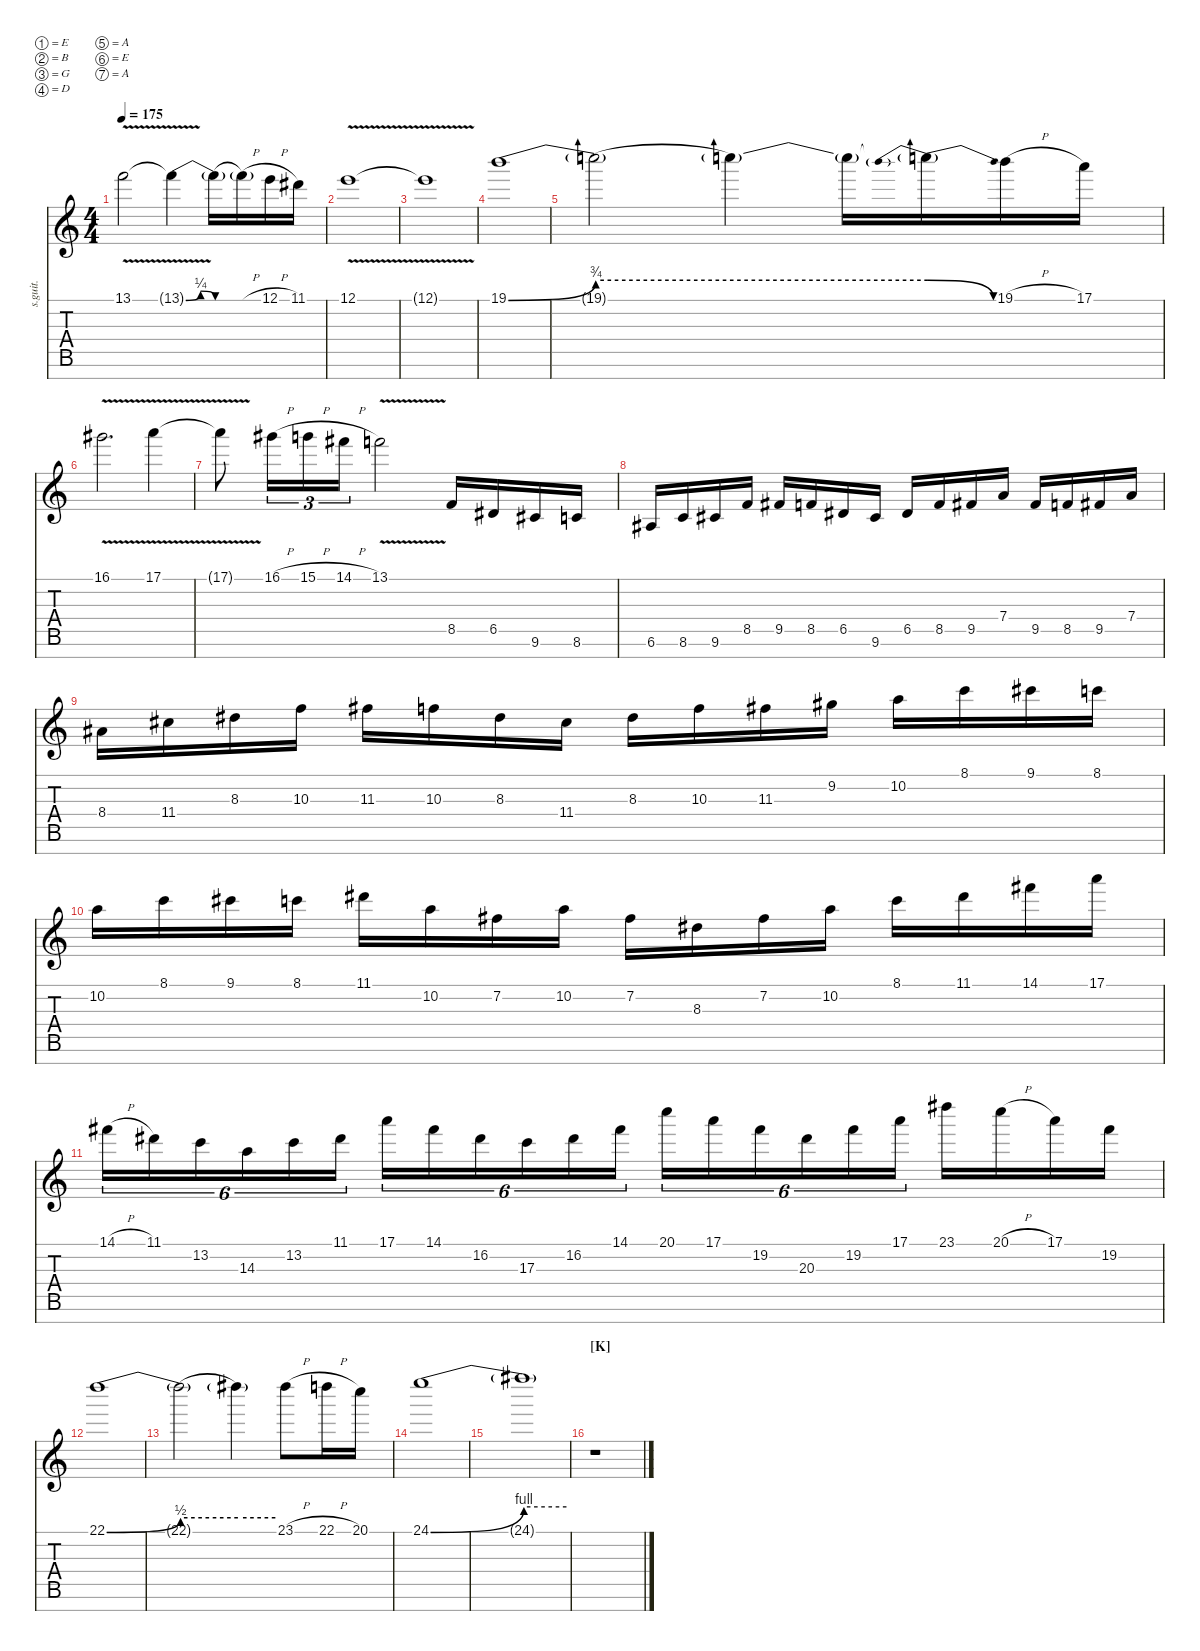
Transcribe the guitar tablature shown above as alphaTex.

\defaultSystemsLayout 4
\hideDynamics
\bracketExtendMode nobrackets
\track ("Lead Guitar 1" "s.guit.") {instrument distortionguitar}
\staff {score tabs}
\tuning (E4 B3 G3 D3 A2 E2 A1)
\ts (4 4)
\tempo 175
\clef g2
\ks c
13.1{v t}.2{dy ff} 13.1{be (bendrelease 0 0 30 1 30 1 60 0) t}.4 13.1{be (hold 0 0 60 0) t}.16 13.1{h t}.16 12.1{h}.16 11.1{acc #}.16 |
12.1{v}.1 |
12.1{v t}.1 |
19.1{be (bend 0 0 60 3)}.1 |
19.1{be (hold 0 3 60 3) t}.2 19.1{t}.4 19.1{t}.16 19.1{be (prebendrelease 0 3 60 0) t}.16 19.1{h}.16 17.1.16 |
16.1{v acc #}.2{d} 17.1{v}.4 |
17.1{v t}.8 16.1{h acc #}.16{tu (3 2)} 15.1{h}.16{tu (3 2)} 14.1{h acc #}.16{tu (3 2)} 13.1{v}.2 8.5.16 6.5{acc #}.16 9.6{acc #}.16 8.6.16 |
6.6{acc #}.16 8.6.16 9.6{acc #}.16 8.5.16 9.5{acc #}.16 8.5.16 6.5{acc #}.16 9.6{acc #}.16 6.5{acc #}.16 8.5.16 9.5{acc #}.16 7.4.16 9.5{acc #}.16 8.5.16 9.5{acc #}.16 7.4.16 |
8.4{acc #}.16 11.4{acc #}.16 8.3{acc #}.16 10.3.16 11.3{acc #}.16 10.3.16 8.3{acc #}.16 11.4{acc #}.16 8.3{acc #}.16 10.3.16 11.3{acc #}.16 9.2{acc #}.16 10.2.16 8.1.16 9.1{acc #}.16 8.1.16 |
10.2.16 8.1.16 9.1{acc #}.16 8.1.16 11.1{acc #}.16 10.2.16 7.2{acc #}.16 10.2.16 7.2{acc #}.16 8.3{acc #}.16 7.2{acc #}.16 10.2.16 8.1.16 11.1{acc #}.16 14.1{acc #}.16 17.1.16 |
14.1{h acc #}.16{tu (6 4)} 11.1{acc #}.16{tu (6 4)} 13.2.16{tu (6 4)} 14.3.16{tu (6 4)} 13.2.16{tu (6 4)} 11.1{acc #}.16{tu (6 4)} 17.1.16{tu (6 4)} 14.1{acc #}.16{tu (6 4)} 16.2{acc #}.16{tu (6 4)} 17.3.16{tu (6 4)} 16.2{acc #}.16{tu (6 4)} 14.1{acc #}.16{tu (6 4)} 20.1.16{tu (6 4)} 17.1.16{tu (6 4)} 19.2{acc #}.16{tu (6 4)} 20.3{acc #}.16{tu (6 4)} 19.2{acc #}.16{tu (6 4)} 17.1.16{tu (6 4)} 23.1{acc #}.16 20.1{h}.16 17.1.16 19.2{acc #}.16 |
22.1{be (bend 0 0 60 2)}.1 |
22.1{be (hold 0 2 60 2) t}.2 22.1{be (hold 0 2 60 2) t}.4 23.1{h acc #}.8 22.1{h}.16 20.1.16 |
24.1{be (bend 0 0 60 4)}.1 |
24.1{be (hold 0 4 60 4) t}.1 |
\section ("K" "")
r.1
